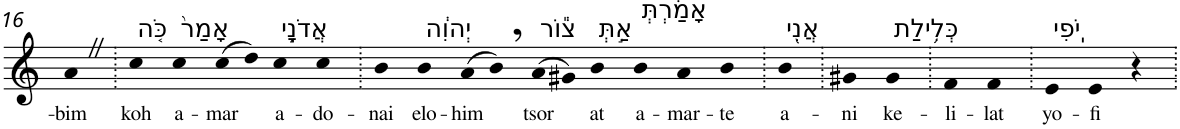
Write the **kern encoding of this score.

**kern	**text
*part1	*part1
*staff1	*staff1
*I"Piano	*
*I'Pno	*
!!LO:PB:g=z
*clefG2	*
*k[]	*
=16	=16
!	!LO:LY:b
4aZ	-bim
=17.	=17.
!LO:TX:a:t=כֹּ֤ה	!
!	!LO:LY:b
4cc	koh
!LO:TX:a:t=אָמַר֙	!
!	!LO:LY:b
4cc	a-
!	!LO:LY:b
(>8cc	-mar
8dd)	.
!LO:TX:a:t=אֲדֹנָ֣י	!
!	!LO:LY:b
4cc	a-
!	!LO:LY:b
4cc	-do-
=18.	=18.
!	!LO:LY:b
4b	-nai
!LO:TX:a:t=יְהוִ֔ה	!
!	!LO:LY:b
4b	elo-
!	!LO:LY:b
(>8a	-him
8b,)	.
!LO:TX:a:t=צ֕וֹר	!
!	!LO:LY:b
(>8a	tsor
8g#X)	.
!LO:TX:a:t=אַ֣תְּ	!
!	!LO:LY:b
4b	at
!LO:TX:a:t=אָמַ֔רְתְּ	!
!	!LO:LY:b
4b	a-
!	!LO:LY:b
4a	-mar-
!	!LO:LY:b
4b	-te
=19.	=19.
!LO:TX:a:t=אֲנִ֖י	!
!	!LO:LY:b
4b	a-
=20.	=20.
!	!LO:LY:b
4g#X	-ni
!LO:TX:a:t=כְּלִ֥ילַת	!
!	!LO:LY:b
4g#	ke-
=21.	=21.
!	!LO:LY:b
4f	-li-
!	!LO:LY:b
4f	-lat
=22.	=22.
!LO:TX:a:t=יֹֽפִי	!
!	!LO:LY:b
4e	yo-
!	!LO:LY:b
4e	-fi
4r	.
=.	=.
*-	*-
